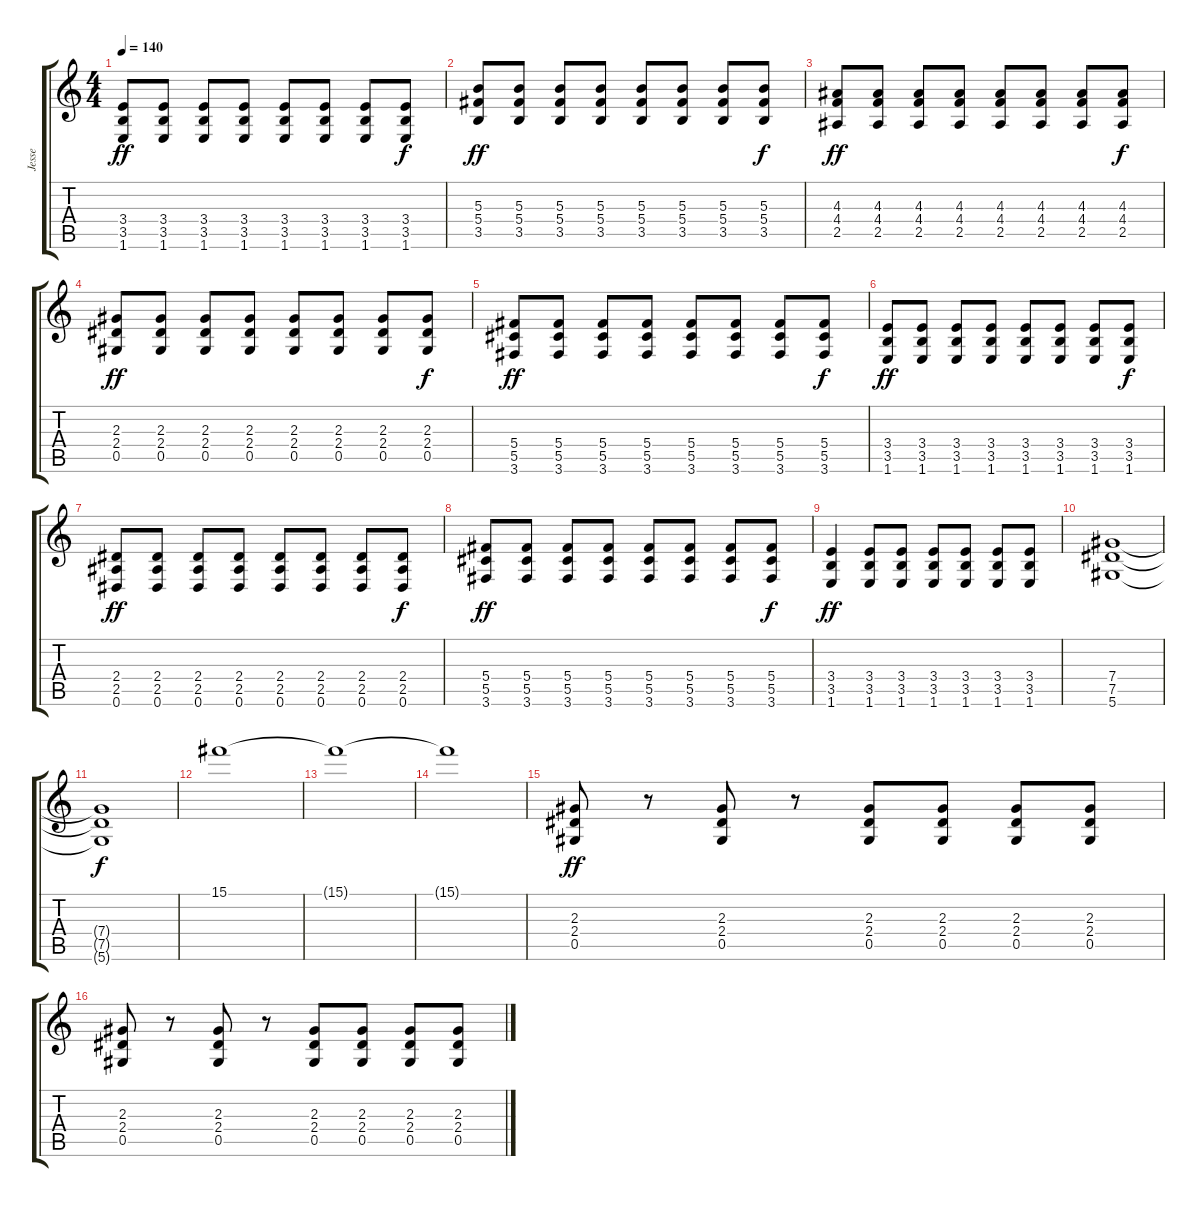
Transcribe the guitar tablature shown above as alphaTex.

\track ("Jesse" "Jesse") {instrument overdrivenguitar}
\staff {score tabs}
\tuning (Eb4 Bb3 Gb3 Db3 Ab2 Eb2) {hide}
\ts (4 4)
\tempo 140
\clef g2
\ks c
(3.4 3.5 1.6).8{dy ff} (3.4 3.5 1.6).8 (3.4 3.5 1.6).8 (3.4 3.5 1.6).8 (3.4 3.5 1.6).8 (3.4 3.5 1.6).8 (3.4 3.5 1.6).8 (3.4 3.5 1.6).8{dy f} |
(5.3 5.4 3.5).8{dy ff} (5.3 5.4 3.5).8 (5.3 5.4 3.5).8 (5.3 5.4 3.5).8 (5.3 5.4 3.5).8 (5.3 5.4 3.5).8 (5.3 5.4 3.5).8 (5.3 5.4 3.5).8{dy f} |
(4.3 4.4 2.5).8{dy ff} (4.3 4.4 2.5).8 (4.3 4.4 2.5).8 (4.3 4.4 2.5).8 (4.3 4.4 2.5).8 (4.3 4.4 2.5).8 (4.3 4.4 2.5).8 (4.3 4.4 2.5).8{dy f} |
(2.3 2.4 0.5).8{dy ff} (2.3 2.4 0.5).8 (2.3 2.4 0.5).8 (2.3 2.4 0.5).8 (2.3 2.4 0.5).8 (2.3 2.4 0.5).8 (2.3 2.4 0.5).8 (2.3 2.4 0.5).8{dy f} |
(5.4 5.5 3.6).8{dy ff} (5.4 5.5 3.6).8 (5.4 5.5 3.6).8 (5.4 5.5 3.6).8 (5.4 5.5 3.6).8 (5.4 5.5 3.6).8 (5.4 5.5 3.6).8 (5.4 5.5 3.6).8{dy f} |
(3.4 3.5 1.6).8{dy ff} (3.4 3.5 1.6).8 (3.4 3.5 1.6).8 (3.4 3.5 1.6).8 (3.4 3.5 1.6).8 (3.4 3.5 1.6).8 (3.4 3.5 1.6).8 (3.4 3.5 1.6).8{dy f} |
(2.4 2.5 0.6).8{dy ff} (2.4 2.5 0.6).8 (2.4 2.5 0.6).8 (2.4 2.5 0.6).8 (2.4 2.5 0.6).8 (2.4 2.5 0.6).8 (2.4 2.5 0.6).8 (2.4 2.5 0.6).8{dy f} |
(5.4 5.5 3.6).8{dy ff} (5.4 5.5 3.6).8 (5.4 5.5 3.6).8 (5.4 5.5 3.6).8 (5.4 5.5 3.6).8 (5.4 5.5 3.6).8 (5.4 5.5 3.6).8 (5.4 5.5 3.6).8{dy f} |
(3.4 3.5 1.6).4{dy ff} (3.4 3.5 1.6).8 (3.4 3.5 1.6).8 (3.4 3.5 1.6).8 (3.4 3.5 1.6).8 (3.4 3.5 1.6).8 (3.4 3.5 1.6).8 |
(7.4 7.5 5.6).1 |
(7.4{t} 7.5{t} 5.6{t}).1{dy f} |
15.1.1 |
15.1{t}.1 |
15.1{t}.1 |
(2.3 2.4 0.5).8{dy ff} r.8 (2.3 2.4 0.5).8 r.8 (2.3 2.4 0.5).8 (2.3 2.4 0.5).8 (2.3 2.4 0.5).8 (2.3 2.4 0.5).8 |
(2.3 2.4 0.5).8 r.8 (2.3 2.4 0.5).8 r.8 (2.3 2.4 0.5).8 (2.3 2.4 0.5).8 (2.3 2.4 0.5).8 (2.3 2.4 0.5).8
